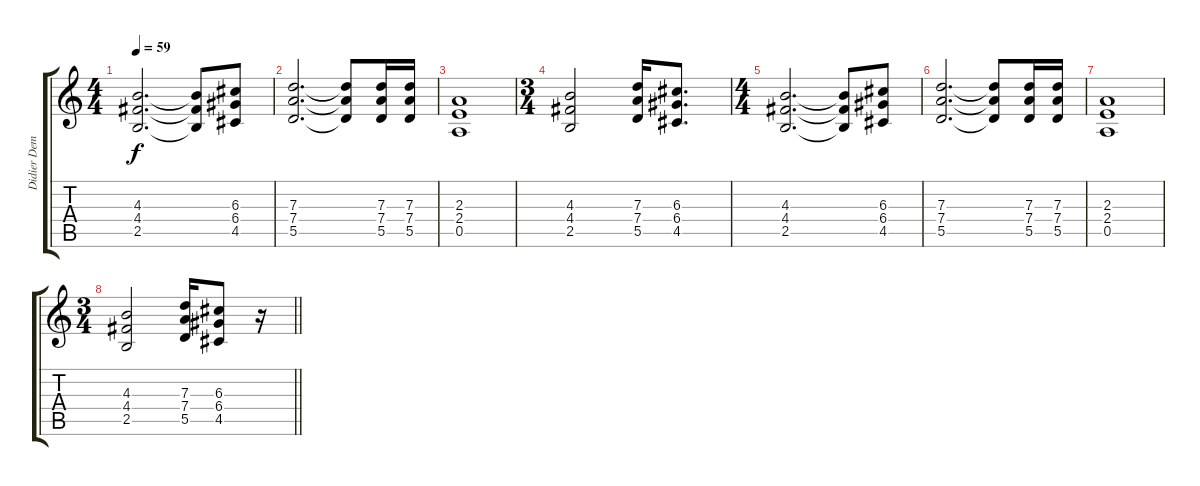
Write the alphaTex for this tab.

\track ("Didier Demajean" "Didier Dem") {instrument distortionguitar}
\staff {score tabs}
\tuning (E4 B3 G3 D3 A2 E2) {hide}
\ts (4 4)
\tempo 59
\clef g2
\ks c
(4.3 4.4 2.5).2{d dy f} (4.3{t} 4.4{t} 2.5{t}).8 (6.3 6.4 4.5).8 |
(7.3 7.4 5.5).2{d} (7.3{t} 7.4{t} 5.5{t}).8 (7.3 7.4 5.5).16 (7.3 7.4 5.5).16 |
(2.3 2.4 0.5).1 |
\ts (3 4)
(4.3 4.4 2.5).2 (7.3 7.4 5.5).16 (6.3 6.4 4.5).8{d} |
\ts (4 4)
(4.3 4.4 2.5).2{d} (4.3{t} 4.4{t} 2.5{t}).8 (6.3 6.4 4.5).8 |
(7.3 7.4 5.5).2{d} (7.3{t} 7.4{t} 5.5{t}).8 (7.3 7.4 5.5).16 (7.3 7.4 5.5).16 |
(2.3 2.4 0.5).1 |
\ts (3 4)
\barLineRight lightlight
(4.3 4.4 2.5).2 (7.3 7.4 5.5).16 (6.3 6.4 4.5).8 r.16
